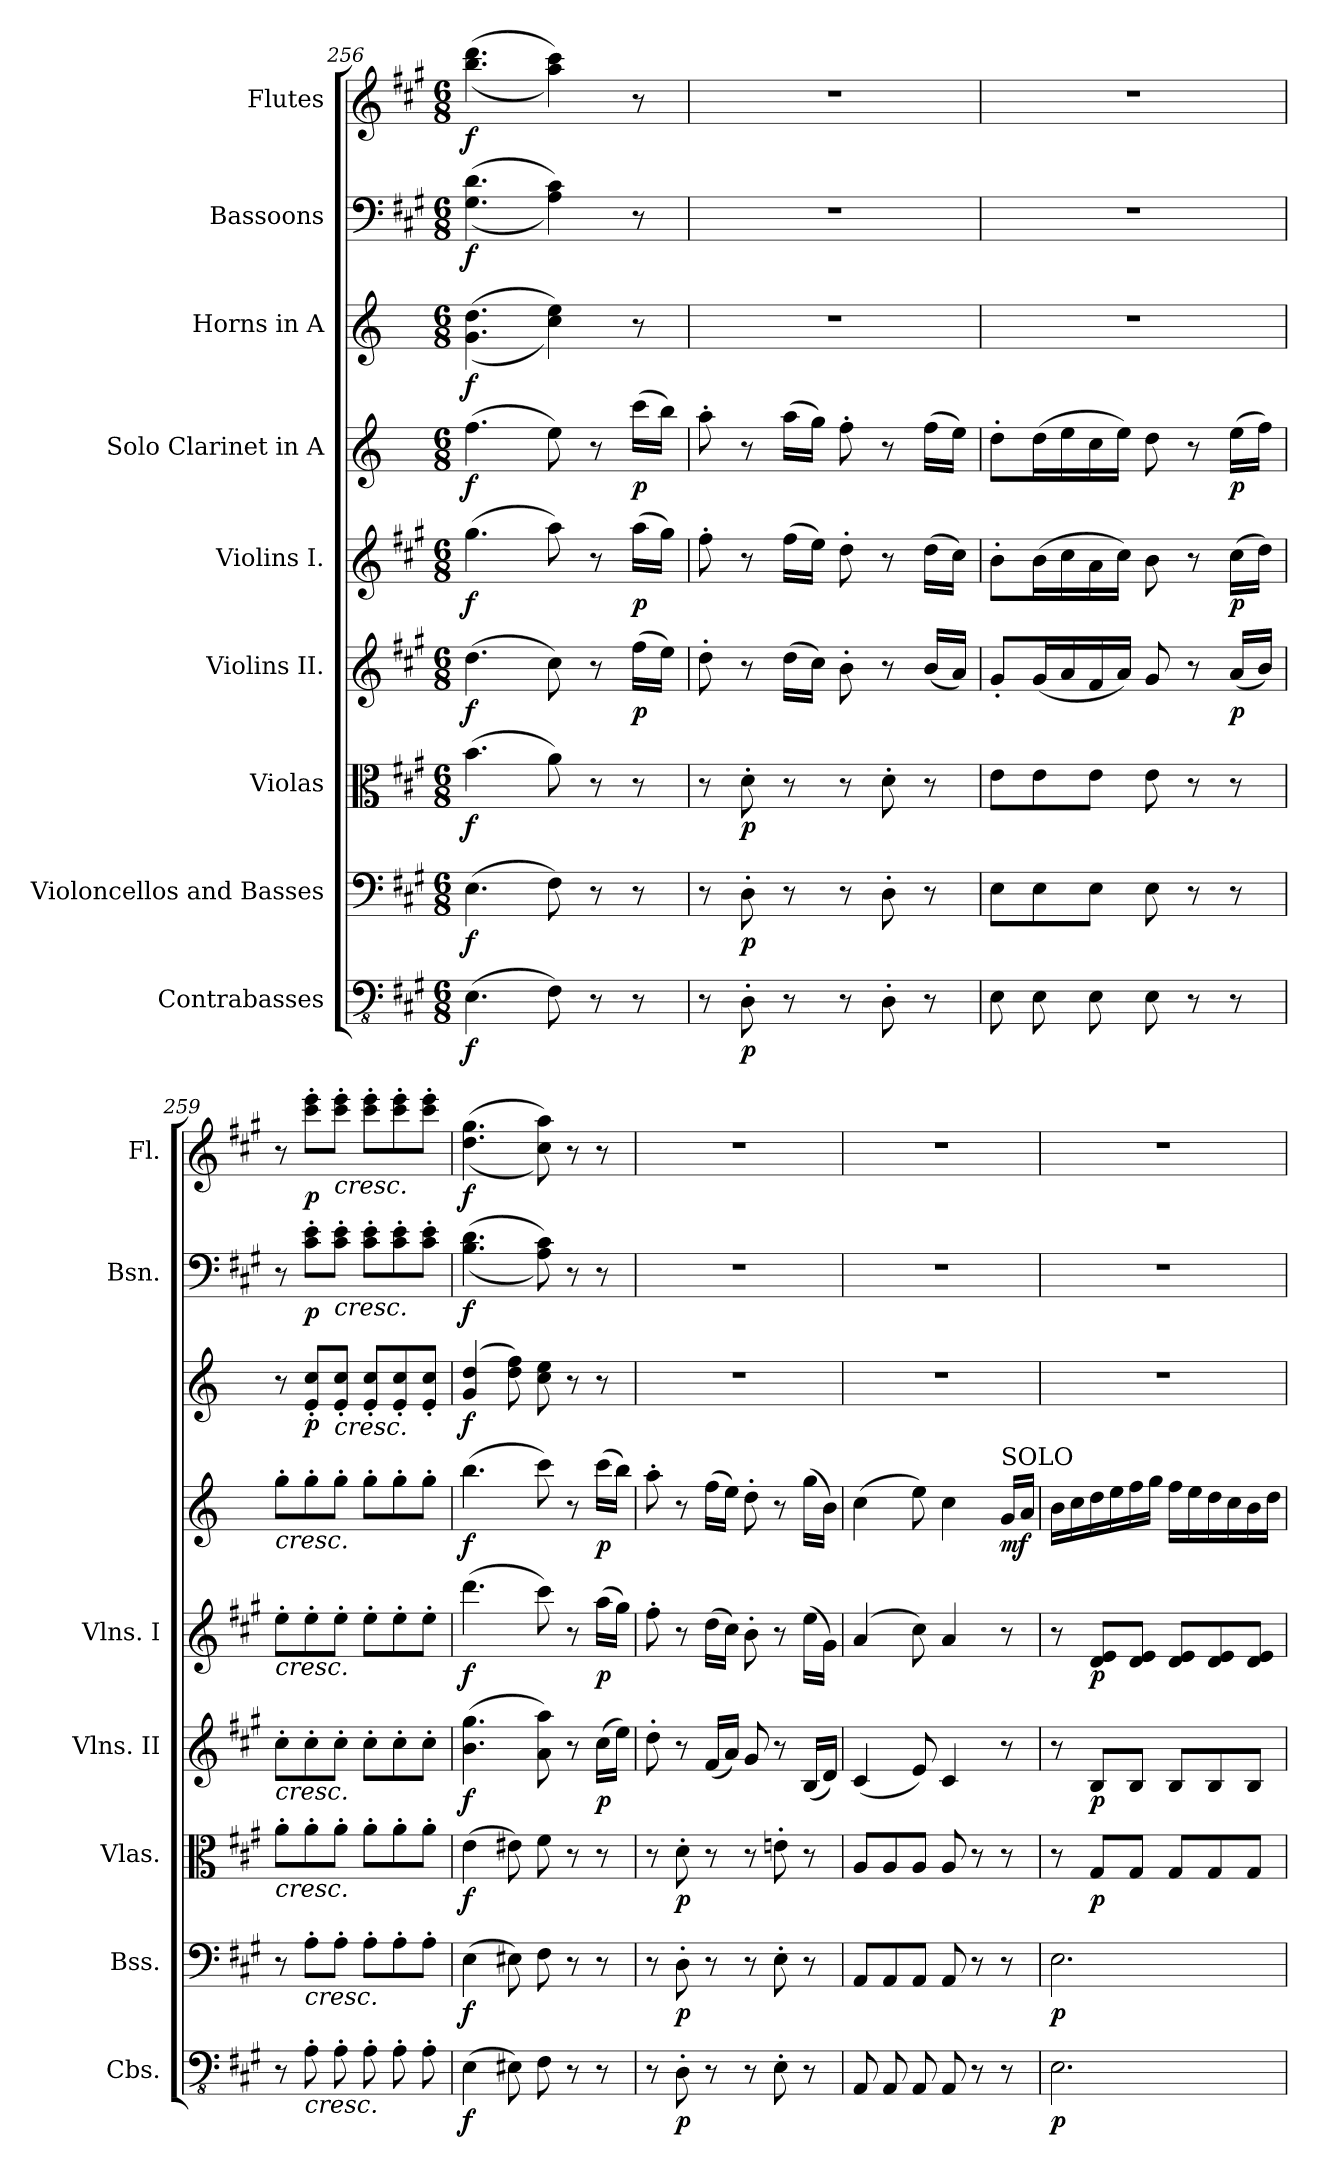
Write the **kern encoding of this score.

**kern	**dynam	**kern	**dynam	**kern	**dynam	**kern	**dynam	**kern	**dynam	**kern	**dynam	**kern	**dynam	**kern	**dynam	**kern	**dynam
*part9	*part9	*part8	*part8	*part7	*part7	*part6	*part6	*part5	*part5	*part4	*part4	*part3	*part3	*part2	*part2	*part1	*part1
*staff9	*staff9	*staff8	*staff8	*staff7	*staff7	*staff6	*staff6	*staff5	*staff5	*staff4	*staff4	*staff3	*staff3	*staff2	*staff2	*staff1	*staff1
*I"Contrabasses	*	*I"Violoncellos and Basses	*	*I"Violas	*	*I"Violins II.	*	*I"Violins I.	*	*I"Solo Clarinet in A	*	*I"Horns in A	*	*I"Bassoons	*	*I"Flutes	*
*I'Cbs.	*	*I'Bss.	*	*I'Vlas.	*	*I'Vlns. II	*	*I'Vlns. I	*	*	*	*	*	*I'Bsn.	*	*I'Fl.	*
!!LO:PB:g=z
*clefFv4	*	*clefF4	*	*clefC3	*	*clefG2	*	*clefG2	*	*clefG2	*	*clefG2	*	*clefF4	*	*clefG2	*
*	*	*	*	*	*	*	*	*	*	*ITrd2c3	*	*ITrd2c3	*	*	*	*	*
*k[f#c#g#]	*	*k[f#c#g#]	*	*k[f#c#g#]	*	*k[f#c#g#]	*	*k[f#c#g#]	*	*k[f#c#g#]	*	*k[f#c#g#]	*	*k[f#c#g#]	*	*k[f#c#g#]	*
*M6/8	*	*M6/8	*	*M6/8	*	*M6/8	*	*M6/8	*	*M6/8	*	*M6/8	*	*M6/8	*	*M6/8	*
=256	=256	=256	=256	=256	=256	=256	=256	=256	=256	=256	=256	=256	=256	=256	=256	=256	=256
!	!LO:DY:b	!	!LO:DY:b	!	!LO:DY:b	!	!LO:DY:b	!	!LO:DY:b	!	!LO:DY:b	!	!LO:DY:b	!	!LO:DY:b	!	!LO:DY:b
(>4.EE\	f	(>4.E\	f	(>4.b\	f	(>4.dd\	f	(>4.gg#\	f	(>4.dd\	f	(<(>4.e\ 4.b\	f	(<(>4.G#\ 4.d\	f	(<(>4.bb\ 4.ddd\	f
8FF#\)	.	8F#\)	.	8a\)	.	8cc#\)	.	8aa\)	.	8cc#\)	.	4a\ 4cc#\))	.	4A\ 4c#\))	.	4aa\ 4ccc#\))	.
8r	.	8r	.	8r	.	8r	.	8r	.	8r	.	.	.	.	.	.	.
!	!	!	!	!	!	!	!LO:DY:b	!	!LO:DY:b	!	!LO:DY:b	!	!	!	!	!	!
8r	.	8r	.	8r	.	(>16ff#\LL	p	(>16aa\LL	p	(>16aa\LL	p	8r	.	8r	.	8r	.
.	.	.	.	.	.	16ee\JJ)	.	16gg#\JJ)	.	16gg#\JJ)	.	.	.	.	.	.	.
=257	=257	=257	=257	=257	=257	=257	=257	=257	=257	=257	=257	=257	=257	=257	=257	=257	=257
8r	.	8r	.	8r	.	8dd'\	.	8ff#'\	.	8ff#'\	.	2.r	.	2.r	.	2.r	.
!	!LO:DY:b	!	!LO:DY:b	!	!LO:DY:b	!	!	!	!	!	!	!	!	!	!	!	!
8DD'\	p	8D'\	p	8d'\	p	8r	.	8r	.	8r	.	.	.	.	.	.	.
8r	.	8r	.	8r	.	(>16dd\LL	.	(>16ff#\LL	.	(>16ff#\LL	.	.	.	.	.	.	.
.	.	.	.	.	.	16cc#\JJ)	.	16ee\JJ)	.	16ee\JJ)	.	.	.	.	.	.	.
8r	.	8r	.	8r	.	8b'\	.	8dd'\	.	8dd'\	.	.	.	.	.	.	.
8DD'\	.	8D'\	.	8d'\	.	8r	.	8r	.	8r	.	.	.	.	.	.	.
8r	.	8r	.	8r	.	(<16b/LL	.	(>16dd\LL	.	(>16dd\LL	.	.	.	.	.	.	.
.	.	.	.	.	.	16a/JJ)	.	16cc#\JJ)	.	16cc#\JJ)	.	.	.	.	.	.	.
=258	=258	=258	=258	=258	=258	=258	=258	=258	=258	=258	=258	=258	=258	=258	=258	=258	=258
8EE\	.	8E\L	.	8e\L	.	8g#'/L	.	8b'\L	.	8b'\L	.	2.r	.	2.r	.	2.r	.
8EE\	.	8E\	.	8e\	.	(<16g#/L	.	(>16b\L	.	(>16b\L	.	.	.	.	.	.	.
.	.	.	.	.	.	16a/	.	16cc#\	.	16cc#\	.	.	.	.	.	.	.
8EE\	.	8E\J	.	8e\J	.	16f#/	.	16a\	.	16a\	.	.	.	.	.	.	.
.	.	.	.	.	.	16a/JJ)	.	16cc#\JJ)	.	16cc#\JJ)	.	.	.	.	.	.	.
8EE\	.	8E\	.	8e\	.	8g#/	.	8b\	.	8b\	.	.	.	.	.	.	.
8r	.	8r	.	8r	.	8r	.	8r	.	8r	.	.	.	.	.	.	.
!	!	!	!	!	!	!	!LO:DY:b	!	!LO:DY:b	!	!LO:DY:b	!	!	!	!	!	!
8r	.	8r	.	8r	.	(<16a/LL	p	(>16cc#\LL	p	(>16cc#\LL	p	.	.	.	.	.	.
.	.	.	.	.	.	16b/JJ)	.	16dd\JJ)	.	16dd\JJ)	.	.	.	.	.	.	.
=259	=259	=259	=259	=259	=259	=259	=259	=259	=259	=259	=259	=259	=259	=259	=259	=259	=259
!	!	!	!	!	!	!	!	!	!	!LO:TX:b:i:t=cresc.	!	!	!	!	!	!	!
!	!	!	!	!	!	!	!	!LO:TX:b:i:t=cresc.	!	!	!	!	!	!	!	!	!
!	!	!	!	!	!	!LO:TX:b:i:t=cresc.	!	!	!	!	!	!	!	!	!	!	!
!	!	!	!	!LO:TX:b:i:t=cresc.	!	!	!	!	!	!	!	!	!	!	!	!	!
8r	.	8r	.	8a'\L	.	8cc#'\L	.	8ee'\L	.	8ee'\L	.	8r	.	8r	.	8r	.
!	!	!LO:TX:b:i:t=cresc.	!	!	!	!	!	!	!	!	!	!	!	!	!	!	!
!LO:TX:b:i:t=cresc.	!	!	!	!	!	!	!	!	!	!	!	!	!	!	!	!	!
!	!	!	!	!	!	!	!	!	!	!	!	!	!LO:DY:b	!	!LO:DY:b	!	!LO:DY:b
8AA'\	.	8A'\L	.	8a'\	.	8cc#'\	.	8ee'\	.	8ee'\	.	8c#/' 8a/'L	p	8c#\' 8e\'L	p	8ccc#\' 8eee\'L	p
!	!	!	!	!	!	!	!	!	!	!	!	!	!	!	!	!LO:TX:b:i:t=cresc.	!
!	!	!	!	!	!	!	!	!	!	!	!	!	!	!LO:TX:b:i:t=cresc.	!	!	!
!	!	!	!	!	!	!	!	!	!	!	!	!LO:TX:b:i:t=cresc.	!	!	!	!	!
8AA'\	.	8A'\J	.	8a'\J	.	8cc#'\J	.	8ee'\J	.	8ee'\J	.	8c#/' 8a/'J	.	8c#\' 8e\'J	.	8ccc#\' 8eee\'J	.
8AA'\	.	8A'\L	.	8a'\L	.	8cc#'\L	.	8ee'\L	.	8ee'\L	.	8c#/' 8a/'L	.	8c#\' 8e\'L	.	8ccc#\' 8eee\'L	.
8AA'\	.	8A'\	.	8a'\	.	8cc#'\	.	8ee'\	.	8ee'\	.	8c#/' 8a/'	.	8c#\' 8e\'	.	8ccc#\' 8eee\'	.
8AA'\	.	8A'\J	.	8a'\J	.	8cc#'\J	.	8ee'\J	.	8ee'\J	.	8c#/' 8a/'J	.	8c#\' 8e\'J	.	8ccc#\' 8eee\'J	.
=260	=260	=260	=260	=260	=260	=260	=260	=260	=260	=260	=260	=260	=260	=260	=260	=260	=260
!	!LO:DY:b	!	!LO:DY:b	!	!LO:DY:b	!	!LO:DY:b	!	!LO:DY:b	!	!LO:DY:b	!	!LO:DY:b	!	!LO:DY:b	!	!LO:DY:b
(>4EE\	f	(>4E\	f	(>4e\	f	(>4.b\ 4.gg#\	f	(>4.ddd\	f	(>4.gg#\	f	(>4e/ 4b/	f	(<(>4.B\ 4.d\	f	(<(>4.dd\ 4.gg#\	f
8EE#X\)	.	8E#X\)	.	8e#X\)	.	.	.	.	.	.	.	8b\ 8dd\)	.	.	.	.	.
8FF#\	.	8F#\	.	8f#\	.	8a\ 8aa\)	.	8ccc#\)	.	8aa\)	.	8a\ 8cc#\	.	8A\ 8c#\))	.	8cc#\ 8aa\))	.
8r	.	8r	.	8r	.	8r	.	8r	.	8r	.	8r	.	8r	.	8r	.
!	!	!	!	!	!	!	!LO:DY:b	!	!LO:DY:b	!	!LO:DY:b	!	!	!	!	!	!
8r	.	8r	.	8r	.	(>16cc#\LL	p	(>16aa\LL	p	(>16aa\LL	p	8r	.	8r	.	8r	.
.	.	.	.	.	.	16ee\JJ)	.	16gg#\JJ)	.	16gg#\JJ)	.	.	.	.	.	.	.
=261	=261	=261	=261	=261	=261	=261	=261	=261	=261	=261	=261	=261	=261	=261	=261	=261	=261
8r	.	8r	.	8r	.	8dd'\	.	8ff#'\	.	8ff#'\	.	2.r	.	2.r	.	2.r	.
!	!LO:DY:b	!	!LO:DY:b	!	!LO:DY:b	!	!	!	!	!	!	!	!	!	!	!	!
8DD'\	p	8D'\	p	8d'\	p	8r	.	8r	.	8r	.	.	.	.	.	.	.
8r	.	8r	.	8r	.	(<16f#/LL	.	(>16dd\LL	.	(>16dd\LL	.	.	.	.	.	.	.
.	.	.	.	.	.	16a/JJ)	.	16cc#\JJ)	.	16cc#\JJ)	.	.	.	.	.	.	.
8r	.	8r	.	8r	.	8g#/	.	8b'\	.	8b'\	.	.	.	.	.	.	.
8EE'\	.	8E'\	.	8en'\	.	8r	.	8r	.	8r	.	.	.	.	.	.	.
8r	.	8r	.	8r	.	(<16B/LL	.	(>16ee\LL	.	(>16ee\LL	.	.	.	.	.	.	.
.	.	.	.	.	.	16d/JJ)	.	16g#\JJ)	.	16g#\JJ)	.	.	.	.	.	.	.
=262	=262	=262	=262	=262	=262	=262	=262	=262	=262	=262	=262	=262	=262	=262	=262	=262	=262
8AAA/	.	8AA/L	.	8A/L	.	(<4c#/	.	(>4a/	.	(>4a\	.	2.r	.	2.r	.	2.r	.
8AAA/	.	8AA/	.	8A/	.	.	.	.	.	.	.	.	.	.	.	.	.
8AAA/	.	8AA/J	.	8A/J	.	8e/)	.	8cc#\)	.	8cc#\)	.	.	.	.	.	.	.
8AAA/	.	8AA/	.	8A/	.	4c#/	.	4a/	.	4a\	.	.	.	.	.	.	.
8r	.	8r	.	8r	.	.	.	.	.	.	.	.	.	.	.	.	.
!	!	!	!	!	!	!	!	!	!	!LO:TX:a:t=SOLO	!	!	!	!	!	!	!
!	!	!	!	!	!	!	!	!	!	!	!LO:DY:b	!	!	!	!	!	!
8r	.	8r	.	8r	.	8r	.	8r	.	16e/LL	mf	.	.	.	.	.	.
.	.	.	.	.	.	.	.	.	.	16f#/JJ	.	.	.	.	.	.	.
!!LO:LB:g=z
=263	=263	=263	=263	=263	=263	=263	=263	=263	=263	=263	=263	=263	=263	=263	=263	=263	=263
!	!LO:DY:b	!	!LO:DY:b	!	!	!	!	!	!	!	!	!	!	!	!	!	!
2.EE\	p	2.E\	p	8r	.	8r	.	8r	.	16g#\LL	.	2.r	.	2.r	.	2.r	.
.	.	.	.	.	.	.	.	.	.	16a\	.	.	.	.	.	.	.
!	!	!	!	!	!LO:DY:b	!	!LO:DY:b	!	!LO:DY:b	!	!	!	!	!	!	!	!
.	.	.	.	8G#/L	p	8B/L	p	8d/ 8e/L	p	16b\	.	.	.	.	.	.	.
.	.	.	.	.	.	.	.	.	.	16cc#\	.	.	.	.	.	.	.
.	.	.	.	8G#/J	.	8B/J	.	8d/ 8e/J	.	16dd\	.	.	.	.	.	.	.
.	.	.	.	.	.	.	.	.	.	16ee\JJ	.	.	.	.	.	.	.
.	.	.	.	8G#/L	.	8B/L	.	8d/ 8e/L	.	16dd\LL	.	.	.	.	.	.	.
.	.	.	.	.	.	.	.	.	.	16cc#\	.	.	.	.	.	.	.
.	.	.	.	8G#/	.	8B/	.	8d/ 8e/	.	16b\	.	.	.	.	.	.	.
.	.	.	.	.	.	.	.	.	.	16a\	.	.	.	.	.	.	.
.	.	.	.	8G#/J	.	8B/J	.	8d/ 8e/J	.	16g#\	.	.	.	.	.	.	.
.	.	.	.	.	.	.	.	.	.	16b\JJ	.	.	.	.	.	.	.
=	=	=	=	=	=	=	=	=	=	=	=	=	=	=	=	=	=
*-	*-	*-	*-	*-	*-	*-	*-	*-	*-	*-	*-	*-	*-	*-	*-	*-	*-
